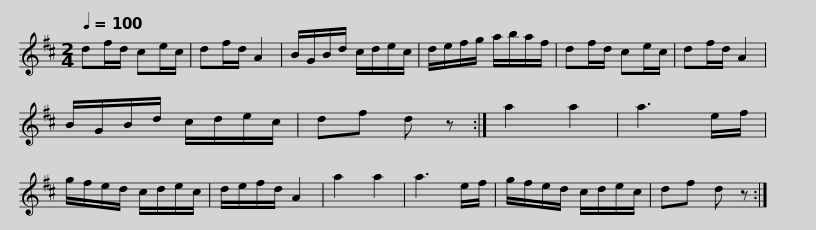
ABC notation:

X:1
L:1/8
Q:1/4=100
M:2/4
I:linebreak $
K:none
V:1 treble transpose="8 "
V:1
[K:D] df/d/ ce/c/ | df/d/ A2 | B/G/B/d/ c/d/e/c/ | d/e/f/g/ a/b/a/f/ | df/d/ ce/c/ | %5
 df/d/ A2 | B/G/B/d/ c/d/e/c/ |$ df d z :| a2 a2 | a3 e/f/ | %10
 g/f/e/d/ c/d/e/c/ | d/e/f/d/ A2 | a2 a2 | a3 e/f/ | g/f/e/d/ c/d/e/c/ | %15
 df d z :| %16
